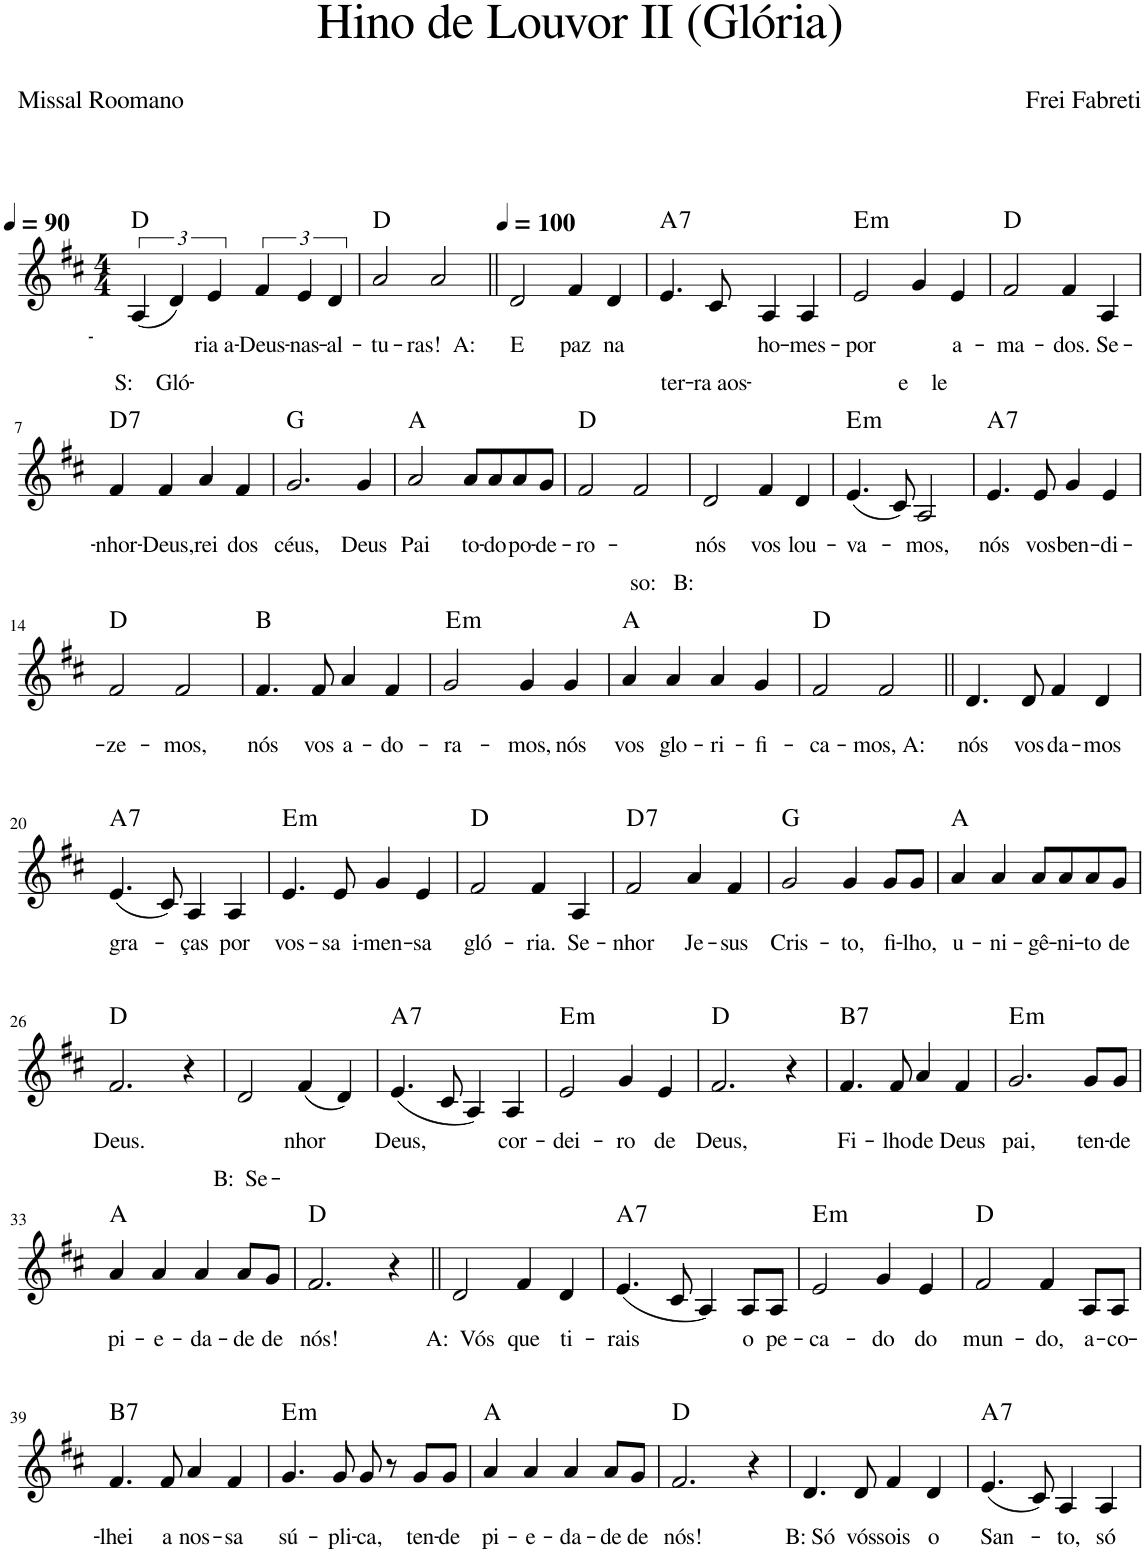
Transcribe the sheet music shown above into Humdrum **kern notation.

**kern	**text	**text	**harte
*part1	*part1	*part1	*part1
*staff1	*staff1	*staff1	*
*I"Voz	*	*	*
*I'Vo.	*	*	*
*clefG2	*	*	*
*k[f#c#]	*	*	*
*M4/4	*	*	*
*MM90	*	*	*
=1	=1	=1	=1
!	!	!LO:LY:b	!
(6A/	.	S: Gló-	D:maj
6d/)	.	.	.
!	!	!LO:LY:b	!
6e/	.	ria a-	.
!	!	!LO:LY:b	!
6f#/	.	-Deus-	.
!	!	!LO:LY:b	!
6e/	.	-nas-	.
!	!	!LO:LY:b	!
6d/	.	-al-	.
=2	=2	=2	=2
!	!	!LO:LY:b	!
2a/	.	-tu-	D:maj
!	!	!LO:LY:b	!
2a/	.	-ras! A:	.
=3||	=3||	=3||	=3||
*MM100	*	*	*
!	!	!LO:LY:b	!
2d/	.	E	.
!	!	!LO:LY:b	!
4f#/	.	paz	.
!	!	!LO:LY:b	!
4d/	.	na	.
=4	=4	=4	=4
!	!	!LO:LY:b	!LO:H:kt=7
4.e/	.	ter-	A:7
!	!	!LO:LY:b	!
8c#/	.	-ra aos-	.
!	!	!LO:LY:b	!
4A/	.	-ho-	.
!	!	!LO:LY:b	!
4A/	.	-mes-	.
=5	=5	=5	=5
!	!	!LO:LY:b	!LO:H:kt=m
2e/	.	-por	E:min
!	!	!LO:LY:b	!
4g/	.	e le	.
!	!	!LO:LY:b	!
4e/	.	a-	.
=6	=6	=6	=6
!	!	!LO:LY:b	!
2f#/	.	-ma-	D:maj
!	!	!LO:LY:b	!
4f#/	.	-dos.	.
!	!	!LO:LY:b	!
4A/	.	Se-	.
!!LO:LB:g=z
=7	=7	=7	=7
!	!	!LO:LY:b	!LO:H:kt=7
4f#/	.	-nhor-	D:7
!	!	!LO:LY:b	!
4f#/	.	-Deus,	.
!	!	!LO:LY:b	!
4a/	.	rei	.
!	!	!LO:LY:b	!
4f#/	.	dos	.
=8	=8	=8	=8
!	!	!LO:LY:b	!
2.g/	.	céus,	G:maj
!	!	!LO:LY:b	!
4g/	.	Deus	.
=9	=9	=9	=9
!	!	!LO:LY:b	!
2a/	.	Pai	A:maj
!	!	!LO:LY:b	!
8a/L	.	to-	.
!	!	!LO:LY:b	!
8a/	.	-do	.
!	!	!LO:LY:b	!
8a/	.	po-	.
!	!	!LO:LY:b	!
8g/J	.	-de-	.
=10	=10	=10	=10
!	!	!LO:LY:b	!
2f#/	.	-ro-	D:maj
!	!	!LO:LY:b	!
2f#/	.	-so: B:	.
=11	=11	=11	=11
!	!	!LO:LY:b	!
2d/	.	nós	.
!	!	!LO:LY:b	!
4f#/	.	vos	.
!	!	!LO:LY:b	!
4d/	.	lou-	.
=12	=12	=12	=12
!	!	!LO:LY:b	!LO:H:kt=m
(4.e/	.	-va-	E:min
8c#/)	.	.	.
!	!	!LO:LY:b	!
2A/	.	-mos,	.
=13	=13	=13	=13
!	!	!LO:LY:b	!LO:H:kt=7
4.e/	.	nós	A:7
!	!	!LO:LY:b	!
8e/	.	vos	.
!	!	!LO:LY:b	!
4g/	.	ben-	.
!	!	!LO:LY:b	!
4e/	.	-di-	.
!!LO:LB:g=z
=14	=14	=14	=14
!	!	!LO:LY:b	!
2f#/	.	-ze-	D:maj
!	!	!LO:LY:b	!
2f#/	.	-mos,	.
=15	=15	=15	=15
!	!	!LO:LY:b	!
4.f#/	.	nós	B:maj
!	!	!LO:LY:b	!
8f#/	.	vos	.
!	!	!LO:LY:b	!
4a/	.	a-	.
!	!	!LO:LY:b	!
4f#/	.	-do-	.
=16	=16	=16	=16
!	!	!LO:LY:b	!LO:H:n=1:kt=m
!	!	!	!LO:H:n=2:kt=N.C.
2g/	.	-ra-	E:min N
!	!	!LO:LY:b	!LO:H:kt=N.C.
4g/	.	-mos,	N
!	!	!LO:LY:b	!
4g/	.	nós	.
=17	=17	=17	=17
!	!	!LO:LY:b	!
4a/	.	vos	A:maj
!	!	!LO:LY:b	!
4a/	.	glo-	.
!	!	!LO:LY:b	!
4a/	.	-ri-	.
!	!	!LO:LY:b	!
4g/	.	-fi-	.
=18	=18	=18	=18
!	!	!LO:LY:b	!
2f#/	.	-ca-	D:maj
!	!	!LO:LY:b	!
2f#/	.	-mos, A:	.
=19||	=19||	=19||	=19||
!	!	!LO:LY:b	!
4.d/	.	nós	.
!	!	!LO:LY:b	!
8d/	.	vos	.
!	!	!LO:LY:b	!
4f#/	.	da-	.
!	!	!LO:LY:b	!
4d/	.	-mos	.
!!LO:LB:g=z
=20	=20	=20	=20
!	!	!LO:LY:b	!LO:H:kt=7
(4.e/	.	gra-	A:7
8c#/)	.	.	.
!	!	!LO:LY:b	!
4A/	.	-ças	.
!	!	!LO:LY:b	!
4A/	.	por	.
=21	=21	=21	=21
!	!	!LO:LY:b	!LO:H:kt=m
4.e/	.	vos-	E:min
!	!	!LO:LY:b	!
8e/	.	-sa i-	.
!	!	!LO:LY:b	!
4g/	.	-men-	.
!	!	!LO:LY:b	!
4e/	.	-sa	.
=22	=22	=22	=22
!	!	!LO:LY:b	!
2f#/	.	gló-	D:maj
!	!	!LO:LY:b	!
4f#/	.	-ria.	.
!	!	!LO:LY:b	!
4A/	.	Se-	.
=23	=23	=23	=23
!	!	!LO:LY:b	!LO:H:kt=7
2f#/	.	-nhor	D:7
!	!	!LO:LY:b	!
4a/	.	Je-	.
!	!	!LO:LY:b	!
4f#/	.	-sus	.
=24	=24	=24	=24
!	!	!LO:LY:b	!
2g/	.	Cris-	G:maj
!	!	!LO:LY:b	!
4g/	.	-to,	.
!	!	!LO:LY:b	!
8g/L	.	fi-	.
!	!	!LO:LY:b	!
8g/J	.	-lho,	.
=25	=25	=25	=25
!	!	!LO:LY:b	!
4a/	.	u-	A:maj
!	!	!LO:LY:b	!
4a/	.	-ni-	.
!	!	!LO:LY:b	!
8a/L	.	-gê-	.
!	!	!LO:LY:b	!
8a/	.	-ni-	.
!	!	!LO:LY:b	!
8a/	.	-to	.
!	!	!LO:LY:b	!
8g/J	.	de	.
!!LO:LB:g=z
=26	=26	=26	=26
!	!	!LO:LY:b	!
2.f#/	.	Deus.	D:maj
4r	.	.	.
=27	=27	=27	=27
!	!	!LO:LY:b	!
2d/	.	B: Se-	.
!	!	!LO:LY:b	!
(4f#/	.	nhor	.
4d/)	.	.	.
=28	=28	=28	=28
!	!	!LO:LY:b	!LO:H:kt=7
(4.e/	.	Deus,	A:7
8c#/	.	.	.
4A/)	.	.	.
!	!	!LO:LY:b	!
4A/	.	cor-	.
=29	=29	=29	=29
!	!	!LO:LY:b	!LO:H:kt=m
2e/	.	-dei-	E:min
!	!	!LO:LY:b	!
4g/	.	-ro	.
!	!	!LO:LY:b	!
4e/	.	de	.
=30	=30	=30	=30
!	!	!LO:LY:b	!
2.f#/	.	Deus,	D:maj
4r	.	.	.
=31	=31	=31	=31
!	!	!LO:LY:b	!LO:H:kt=7
4.f#/	.	Fi-	B:7
!	!	!LO:LY:b	!
8f#/	.	-lho	.
!	!	!LO:LY:b	!
4a/	.	de	.
!	!	!LO:LY:b	!
4f#/	.	Deus	.
=32	=32	=32	=32
!	!	!LO:LY:b	!LO:H:kt=m
2.g/	.	pai,	E:min
!	!	!LO:LY:b	!
8g/L	.	ten-	.
!	!	!LO:LY:b	!
8g/J	.	-de	.
!!LO:LB:g=z
=33	=33	=33	=33
!	!	!LO:LY:b	!
4a/	.	pi-	A:maj
!	!	!LO:LY:b	!
4a/	.	-e-	.
!	!	!LO:LY:b	!
4a/	.	-da-	.
!	!	!LO:LY:b	!
8a/L	.	-de	.
!	!	!LO:LY:b	!
8g/J	.	de	.
=34	=34	=34	=34
!	!	!LO:LY:b	!
2.f#/	.	nós!	D:maj
4r	.	.	.
=35||	=35||	=35||	=35||
!	!	!LO:LY:b	!
2d/	.	A: Vós	.
!	!	!LO:LY:b	!
4f#/	.	que	.
!	!	!LO:LY:b	!
4d/	.	ti-	.
=36	=36	=36	=36
!	!	!LO:LY:b	!LO:H:kt=7
(4.e/	.	-rais	A:7
8c#/	.	.	.
4A/)	.	.	.
!	!	!LO:LY:b	!
8A/L	.	o	.
!	!	!LO:LY:b	!
8A/J	.	pe-	.
=37	=37	=37	=37
!	!	!LO:LY:b	!LO:H:kt=m
2e/	.	-ca-	E:min
!	!	!LO:LY:b	!
4g/	.	-do	.
!	!	!LO:LY:b	!
4e/	.	do	.
=38	=38	=38	=38
!	!	!LO:LY:b	!
2f#/	.	mun-	D:maj
!	!	!LO:LY:b	!
4f#/	.	-do,	.
!	!	!LO:LY:b	!
8A/L	.	a-	.
!	!	!LO:LY:b	!
8A/J	.	-co-	.
!!LO:LB:g=z
=39	=39	=39	=39
!	!	!LO:LY:b	!LO:H:kt=7
4.f#/	.	-lhei	B:7
!	!	!LO:LY:b	!
8f#/	.	a	.
!	!	!LO:LY:b	!
4a/	.	nos-	.
!	!	!LO:LY:b	!
4f#/	.	-sa	.
=40	=40	=40	=40
!	!	!LO:LY:b	!LO:H:kt=m
4.g/	.	sú-	E:min
!	!	!LO:LY:b	!
8g/	.	-pli-	.
!	!	!LO:LY:b	!
8g/	.	-ca,	.
8r	.	.	.
!	!	!LO:LY:b	!
8g/L	.	ten-	.
!	!	!LO:LY:b	!
8g/J	.	-de	.
=41	=41	=41	=41
!	!	!LO:LY:b	!
4a/	.	pi-	A:maj
!	!	!LO:LY:b	!
4a/	.	-e-	.
!	!	!LO:LY:b	!
4a/	.	-da-	.
!	!	!LO:LY:b	!
8a/L	.	-de	.
!	!	!LO:LY:b	!
8g/J	.	de	.
=42	=42	=42	=42
!	!	!LO:LY:b	!
2.f#/	.	nós!	D:maj
4r	.	.	.
=43	=43	=43	=43
!	!	!LO:LY:b	!
4.d/	.	B: Só	.
!	!	!LO:LY:b	!
8d/	.	vós	.
!	!	!LO:LY:b	!
4f#/	.	sois	.
!	!	!LO:LY:b	!
4d/	.	o	.
=44	=44	=44	=44
!	!	!LO:LY:b	!LO:H:kt=7
(4.e/	.	San-	A:7
8c#/)	.	.	.
!	!	!LO:LY:b	!
4A/	.	-to,	.
!	!	!LO:LY:b	!
4A/	.	só	.
=	=	=	=
*-	*-	*-	*-
